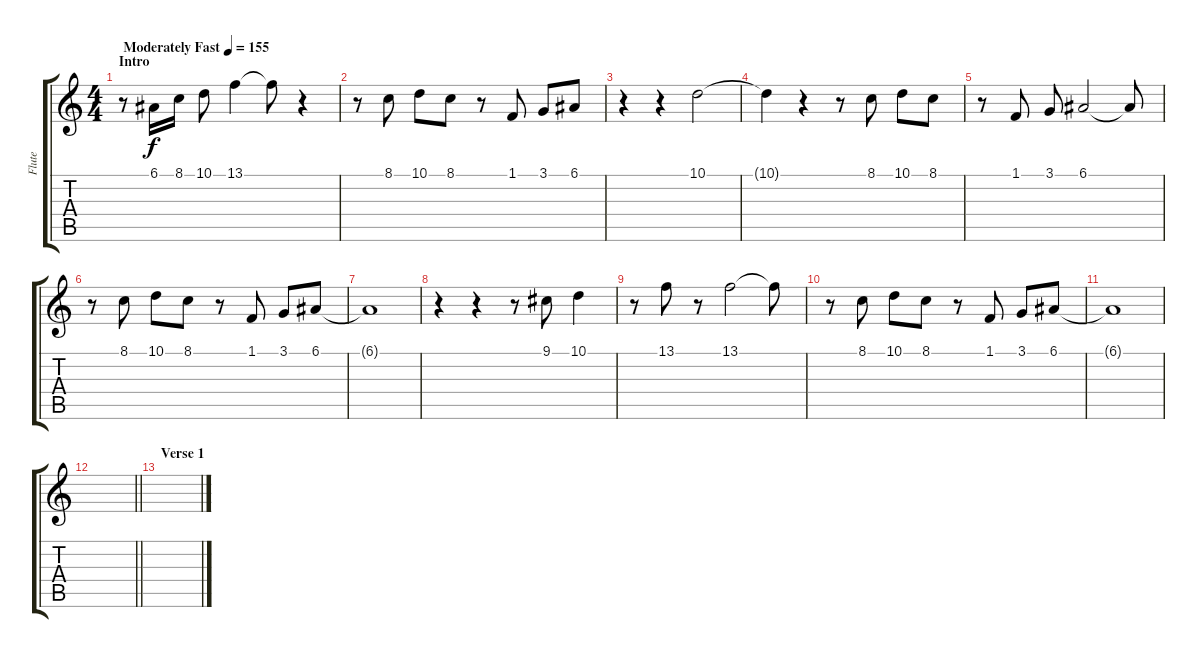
\track ("Flute" "Flute") {instrument oboe}
\staff {score tabs}
\tuning (E4 B3 G3 D3 A2 E2) {hide}
\ts (4 4)
\section ("" "Intro")
\tempo (155 "Moderately Fast")
\clef g2
\ks c
r.8{dy f instrument oboe} 6.1.16 8.1.16 10.1.8 13.1.4 13.1{t}.8 r.4 |
r.8 8.1.8 10.1.8 8.1.8 r.8 1.1.8 3.1.8 6.1.8 |
r.4 r.4 10.1.2 |
10.1{t}.4 r.4 r.8 8.1.8 10.1.8 8.1.8 |
r.8 1.1.8 3.1.8 6.1.2 6.1{t}.8 |
r.8 8.1.8 10.1.8 8.1.8 r.8 1.1.8 3.1.8 6.1.8 |
6.1{t}.1 |
r.4 r.4 r.8 9.1.8 10.1.4 |
r.8 13.1.8 r.8 13.1.2 13.1{t}.8 |
r.8 8.1.8 10.1.8 8.1.8 r.8 1.1.8 3.1.8 6.1.8 |
6.1{t}.1 |
\barLineRight lightlight
|
\section ("" "Verse 1")
